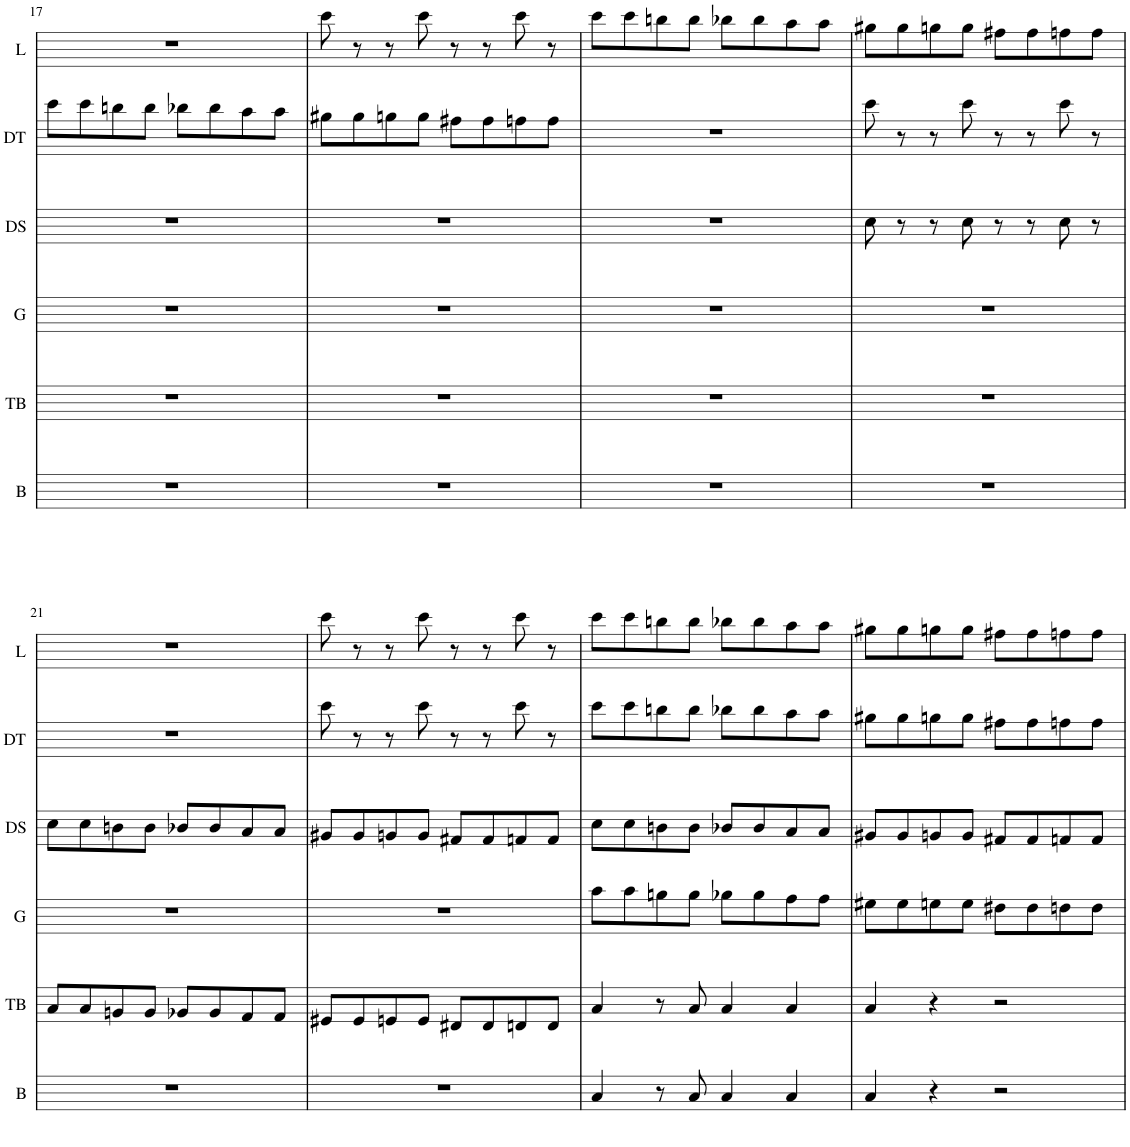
**kern	**kern	**kern	**kern	**kern	**kern
*part6	*part5	*part4	*part3	*part2	*part1
*staff6	*staff5	*staff4	*staff3	*staff2	*staff1
*I"Bass	*I"Tenor Bass	*I"Guitars	*I"Double Seconds	*I"Double Tenor	*I"Lead Tenor
*I'B	*I'TB	*I'G	*I'DS	*I'DT	*I'L
!!LO:PB:g=z
*clefF4	*clefF4	*clefF4	*clefGv2	*clefG2	*clefG2
*k[b-e-]	*k[b-e-]	*k[b-e-]	*k[b-e-]	*k[b-e-]	*k[b-e-]
*M4/4	*M4/4	*M4/4	*M4/4	*M4/4	*M4/4
=17	=17	=17	=17	=17	=17
1r	1r	1r	1r	8ccc\L	1r
.	.	.	.	8ccc\	.
.	.	.	.	8bbn\	.
.	.	.	.	8bb\J	.
.	.	.	.	8bb-X\L	.
.	.	.	.	8bb-\	.
.	.	.	.	8aa\	.
.	.	.	.	8aa\J	.
=18	=18	=18	=18	=18	=18
1r	1r	1r	1r	8gg#X\L	8ccc\
.	.	.	.	8gg#\	8r
.	.	.	.	8ggn\	8r
.	.	.	.	8gg\J	8ccc\
.	.	.	.	8ff#X\L	8r
.	.	.	.	8ff#\	8r
.	.	.	.	8ffn\	8ccc\
.	.	.	.	8ff\J	8r
=19	=19	=19	=19	=19	=19
1r	1r	1r	1r	1r	8ccc\L
.	.	.	.	.	8ccc\
.	.	.	.	.	8bbn\
.	.	.	.	.	8bb\J
.	.	.	.	.	8bb-X\L
.	.	.	.	.	8bb-\
.	.	.	.	.	8aa\
.	.	.	.	.	8aa\J
=20	=20	=20	=20	=20	=20
1r	1r	1r	8c\	8ccc\	8gg#X\L
.	.	.	8r	8r	8gg#\
.	.	.	8r	8r	8ggn\
.	.	.	8c\	8ccc\	8gg\J
.	.	.	8r	8r	8ff#X\L
.	.	.	8r	8r	8ff#\
.	.	.	8c\	8ccc\	8ffn\
.	.	.	8r	8r	8ff\J
!!LO:LB:g=z
=21	=21	=21	=21	=21	=21
1r	8C/L	1r	8c\L	1r	1r
.	8C/	.	8c\	.	.
.	8BBn/	.	8Bn\	.	.
.	8BB/J	.	8B\J	.	.
.	8BB-X/L	.	8B-X/L	.	.
.	8BB-/	.	8B-/	.	.
.	8AA/	.	8A/	.	.
.	8AA/J	.	8A/J	.	.
=22	=22	=22	=22	=22	=22
1r	8GG#X/L	1r	8G#X/L	8ccc\	8ccc\
.	8GG#/	.	8G#/	8r	8r
.	8GGn/	.	8Gn/	8r	8r
.	8GG/J	.	8G/J	8ccc\	8ccc\
.	8FF#X/L	.	8F#X/L	8r	8r
.	8FF#/	.	8F#/	8r	8r
.	8FFn/	.	8Fn/	8ccc\	8ccc\
.	8FF/J	.	8F/J	8r	8r
=23	=23	=23	=23	=23	=23
4C/	4C/	8c\L	8c\L	8ccc\L	8ccc\L
.	.	8c\	8c\	8ccc\	8ccc\
8r	8r	8Bn\	8Bn\	8bbn\	8bbn\
8C/	8C/	8B\J	8B\J	8bb\J	8bb\J
4C/	4C/	8B-X\L	8B-X/L	8bb-X\L	8bb-X\L
.	.	8B-\	8B-/	8bb-\	8bb-\
4C/	4C/	8A\	8A/	8aa\	8aa\
.	.	8A\J	8A/J	8aa\J	8aa\J
=24	=24	=24	=24	=24	=24
4C/	4C/	8G#X\L	8G#X/L	8gg#X\L	8gg#X\L
.	.	8G#\	8G#/	8gg#\	8gg#\
4r	4r	8Gn\	8Gn/	8ggn\	8ggn\
.	.	8G\J	8G/J	8gg\J	8gg\J
2r	2r	8F#X\L	8F#X/L	8ff#X\L	8ff#X\L
.	.	8F#\	8F#/	8ff#\	8ff#\
.	.	8Fn\	8Fn/	8ffn\	8ffn\
.	.	8F\J	8F/J	8ff\J	8ff\J
=	=	=	=	=	=
*-	*-	*-	*-	*-	*-
